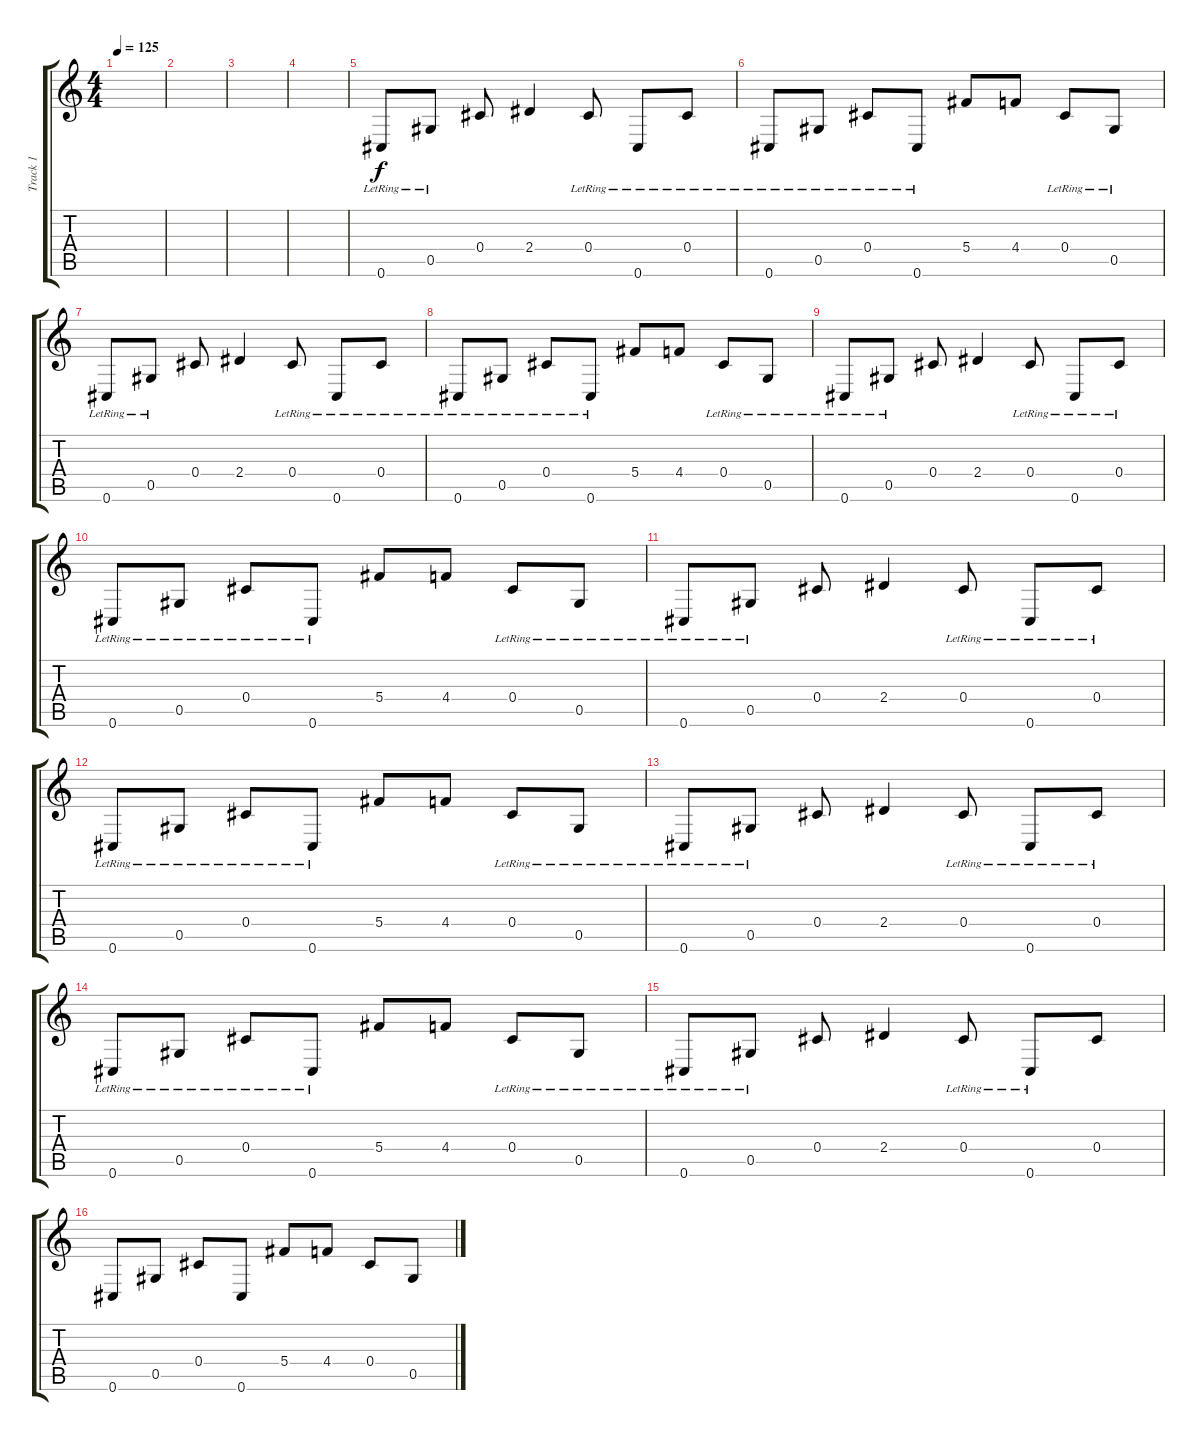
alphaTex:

\track ("Track 1" "Track 1") {instrument acousticguitarsteel}
\staff {score tabs}
\tuning (Eb4 Bb3 Gb3 Db3 Ab2 Db2) {hide}
\ts (4 4)
\tempo 125
\clef g2
\ks c
|
|
|
|
0.6{lr}.8 0.5{lr}.8 0.4.8 2.4.4 0.4{lr}.8 0.6{lr}.8 0.4{lr}.8 |
0.6{lr}.8 0.5{lr}.8 0.4{lr}.8 0.6{lr}.8 5.4.8 4.4.8 0.4{lr}.8 0.5{lr}.8 |
0.6{lr}.8 0.5{lr}.8 0.4.8 2.4.4 0.4{lr}.8 0.6{lr}.8 0.4{lr}.8 |
0.6{lr}.8 0.5{lr}.8 0.4{lr}.8 0.6{lr}.8 5.4.8 4.4.8 0.4{lr}.8 0.5{lr}.8 |
0.6{lr}.8 0.5{lr}.8 0.4.8 2.4.4 0.4{lr}.8 0.6{lr}.8 0.4{lr}.8 |
0.6{lr}.8 0.5{lr}.8 0.4{lr}.8 0.6{lr}.8 5.4.8 4.4.8 0.4{lr}.8 0.5{lr}.8 |
0.6{lr}.8 0.5{lr}.8 0.4.8 2.4.4 0.4{lr}.8 0.6{lr}.8 0.4{lr}.8 |
0.6{lr}.8 0.5{lr}.8 0.4{lr}.8 0.6{lr}.8 5.4.8 4.4.8 0.4{lr}.8 0.5{lr}.8 |
0.6{lr}.8 0.5{lr}.8 0.4.8 2.4.4 0.4{lr}.8 0.6{lr}.8 0.4{lr}.8 |
0.6{lr}.8 0.5{lr}.8 0.4{lr}.8 0.6{lr}.8 5.4.8 4.4.8 0.4{lr}.8 0.5{lr}.8 |
0.6{lr}.8 0.5{lr}.8 0.4.8 2.4.4 0.4{lr}.8 0.6{lr}.8 0.4.8 |
0.6.8 0.5.8 0.4.8 0.6.8 5.4.8 4.4.8 0.4.8 0.5.8
